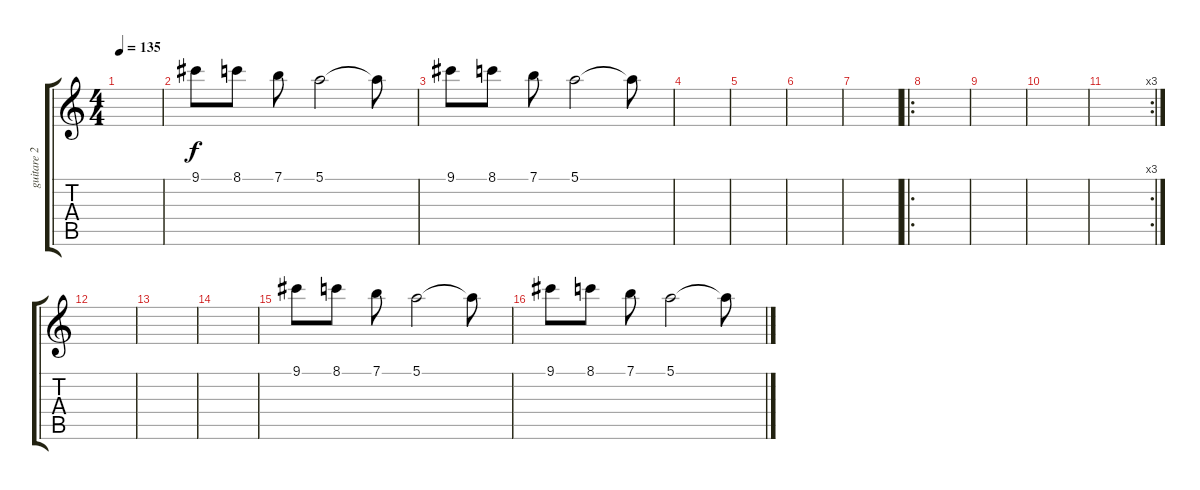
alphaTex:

\track ("guitare 2" "guitare 2") {instrument distortionguitar}
\staff {score tabs}
\tuning (E4 B3 G3 D3 A2 E2) {hide}
\ts (4 4)
\tempo 135
\clef g2
\ks c
|
9.1.8 8.1.8 7.1.8 5.1.2 5.1{t}.8 |
9.1.8 8.1.8 7.1.8 5.1.2 5.1{t}.8 |
|
|
|
|
\ro
|
|
|
\rc 3
|
|
|
|
9.1.8 8.1.8 7.1.8 5.1.2 5.1{t}.8 |
9.1.8 8.1.8 7.1.8 5.1.2 5.1{t}.8
